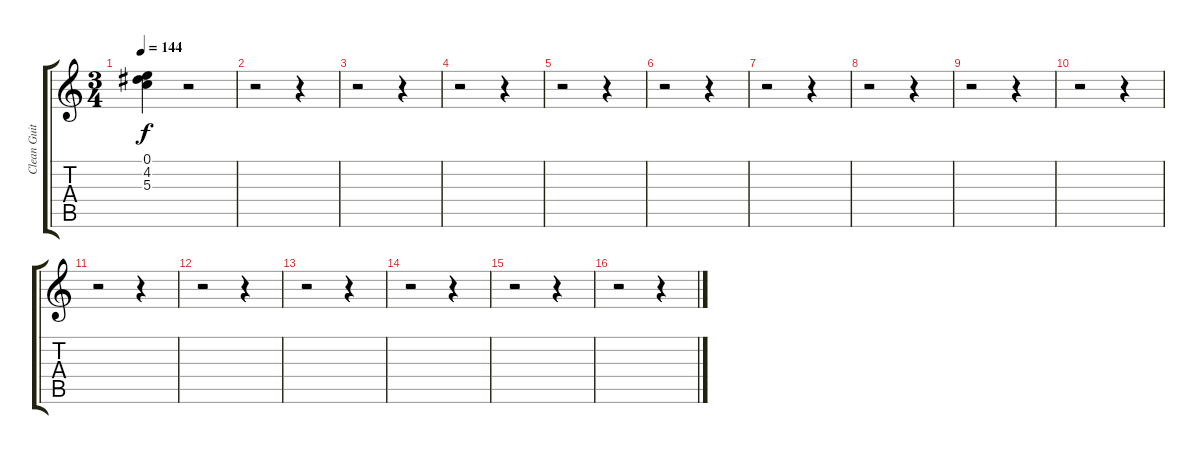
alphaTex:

\track ("Clean Guitar" "Clean Guit") {instrument electricguitarclean}
\staff {score tabs}
\tuning (E4 B3 G3 D3 A2 E2) {hide}
\ts (3 4)
\tempo 144
\clef g2
\ks c
(0.1 4.2 5.3).4{dy f} r.2 |
r.2 r.4 |
r.2 r.4 |
r.2 r.4 |
r.2 r.4 |
r.2 r.4 |
r.2 r.4 |
r.2 r.4 |
r.2 r.4 |
r.2 r.4 |
r.2 r.4 |
r.2 r.4 |
r.2 r.4 |
r.2 r.4 |
r.2 r.4 |
r.2 r.4
